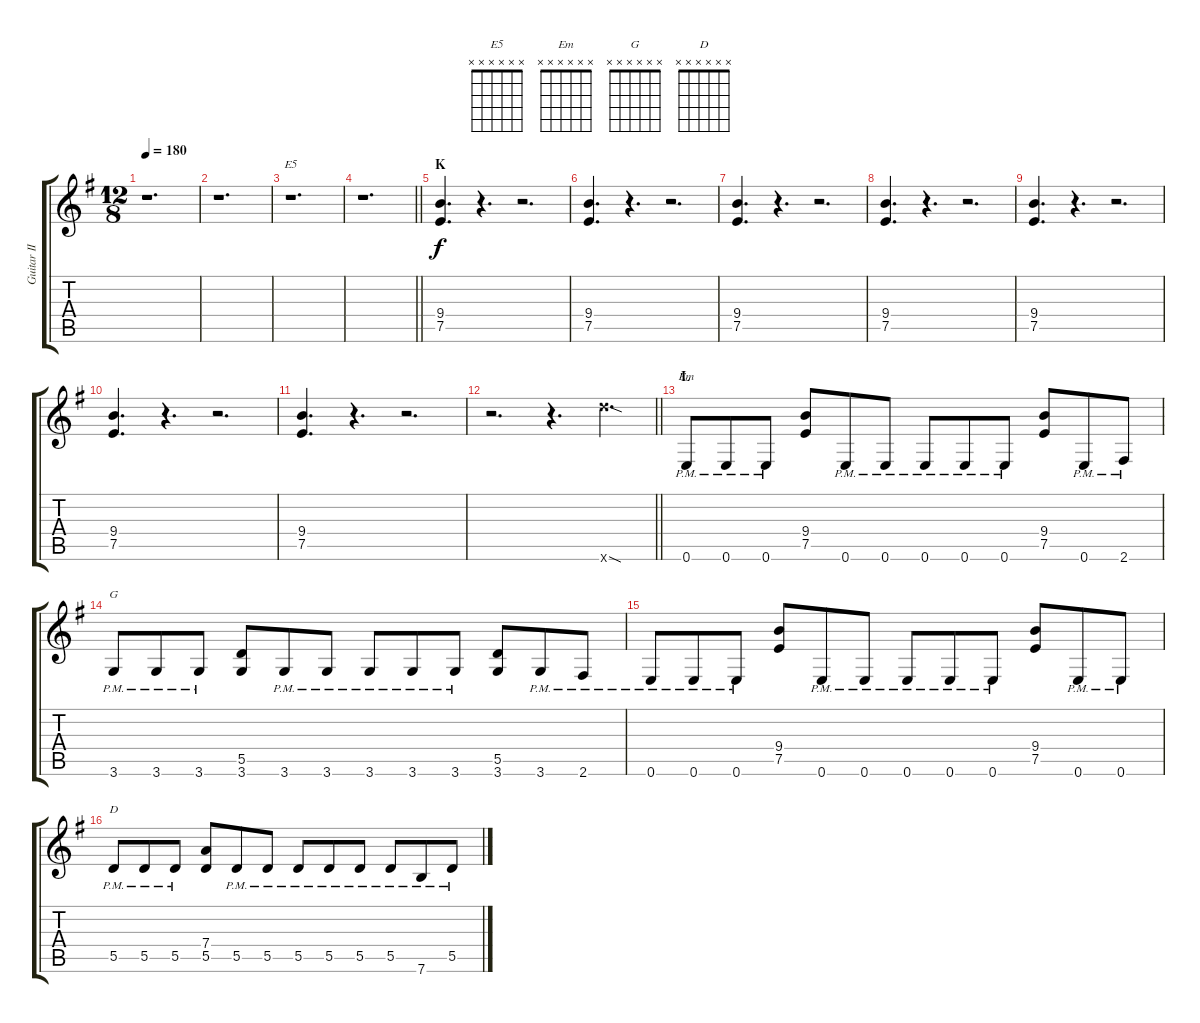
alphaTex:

\track ("Guitar II" "Guitar II") {instrument distortionguitar}
\staff {score tabs}
\tuning (E4 B3 G3 D3 A2 E2) {hide}
\chord ("E5" x x x x x x)
\chord ("Em" x x x x x x)
\chord ("G" x x x x x x)
\chord ("D" x x x x x x)
\ts (12 8)
\tempo 180
\clef g2
\ks g
r.1{d dy f} |
r.1{d} |
r.1{d ch "E5"} |
\barLineRight lightlight
r.1{d} |
\section ("" "K")
(9.4 7.5).4{d} r.4{d} r.2{d} |
(9.4 7.5).4{d} r.4{d} r.2{d} |
(9.4 7.5).4{d} r.4{d} r.2{d} |
(9.4 7.5).4{d} r.4{d} r.2{d} |
(9.4 7.5).4{d} r.4{d} r.2{d} |
(9.4 7.5).4{d} r.4{d} r.2{d} |
(9.4 7.5).4{d} r.4{d} r.2{d} |
\barLineRight lightlight
r.2{d} r.4{d} 22.6{sod x}.4{d} |
\section ("" "L")
0.6{pm}.8{ch "Em"} 0.6{pm}.8 0.6{pm}.8 (9.4 7.5).8 0.6{pm}.8 0.6{pm}.8 0.6{pm}.8 0.6{pm}.8 0.6{pm}.8 (9.4 7.5).8 0.6{pm}.8 2.6{pm}.8 |
3.6{pm}.8{ch "G"} 3.6{pm}.8 3.6{pm}.8 (5.5 3.6).8 3.6{pm}.8 3.6{pm}.8 3.6{pm}.8 3.6{pm}.8 3.6{pm}.8 (5.5 3.6).8 3.6{pm}.8 2.6{pm}.8 |
0.6{pm}.8 0.6{pm}.8 0.6{pm}.8 (9.4 7.5).8 0.6{pm}.8 0.6{pm}.8 0.6{pm}.8 0.6{pm}.8 0.6{pm}.8 (9.4 7.5).8 0.6{pm}.8 0.6{pm}.8 |
5.5{pm}.8{ch "D"} 5.5{pm}.8 5.5{pm}.8 (7.4 5.5).8 5.5{pm}.8 5.5{pm}.8 5.5{pm}.8 5.5{pm}.8 5.5{pm}.8 5.5{pm}.8 7.6{pm}.8 5.5{pm}.8
